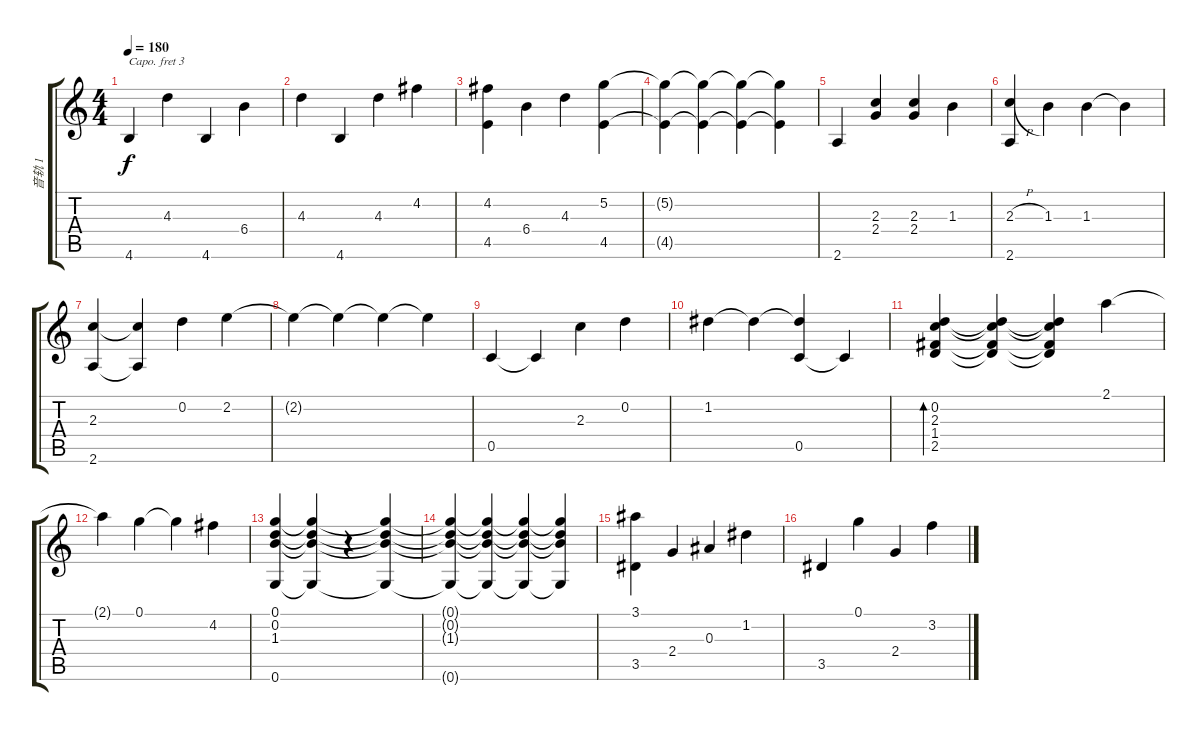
\track ("音轨 1" "音轨 1") {instrument acousticguitarsteel}
\staff {score tabs}
\capo 3
\tuning (E4 B3 G3 D3 A2 E2) {hide}
\ts (4 4)
\tempo 180
\clef g2
\ks c
4.6.4{dy f} 4.3.4 4.6.4 6.4.4 |
4.3.4 4.6.4 4.3.4 4.2.4 |
(4.2 4.5).4 6.4.4 4.3.4 (5.2 4.5).4 |
(5.2{t} 4.5{t}).4 (5.2{t} 4.5{t}).4 (5.2{t} 4.5{t}).4 (5.2{t} 4.5{t}).4 |
2.6.4 (2.3 2.4).4 (2.3 2.4).4 1.3.4 |
(2.3{h} 2.6).4 1.3.4 1.3.4 1.3{t}.4 |
(2.3 2.6).4 (2.3{t} 2.6{t}).4 0.2.4 2.2.4 |
2.2{t}.4 2.2{t}.4 2.2{t}.4 2.2{t}.4 |
0.5.4 0.5{t}.4 2.3.4 0.2.4 |
1.2.4 1.2{t}.4 (1.2{t} 0.5).4 0.5{t}.4 |
(0.2 2.3 1.4 2.5).4{bd 480} (0.2{t} 2.3{t} 1.4{t} 2.5{t}).4 (0.2{t} 2.3{t} 1.4{t} 2.5{t}).4 2.1.4 |
2.1{t}.4 0.1.4 0.1{t}.4 4.2.4 |
(0.1 0.2 1.3 0.6).4 (0.1{t} 0.2{t} 1.3{t} 0.6{t}).4 r.4 (0.1{t} 0.2{t} 1.3{t} 0.6{t}).4 |
(0.1{t} 0.2{t} 1.3{t} 0.6{t}).4 (0.1{t} 0.2{t} 1.3{t} 0.6{t}).4 (0.1{t} 0.2{t} 1.3{t} 0.6{t}).4 (0.1{t} 0.2{t} 1.3{t} 0.6{t}).4 |
(3.1 3.5).4 2.4.4 0.3.4 1.2.4 |
3.5.4 0.1.4 2.4.4 3.2.4
